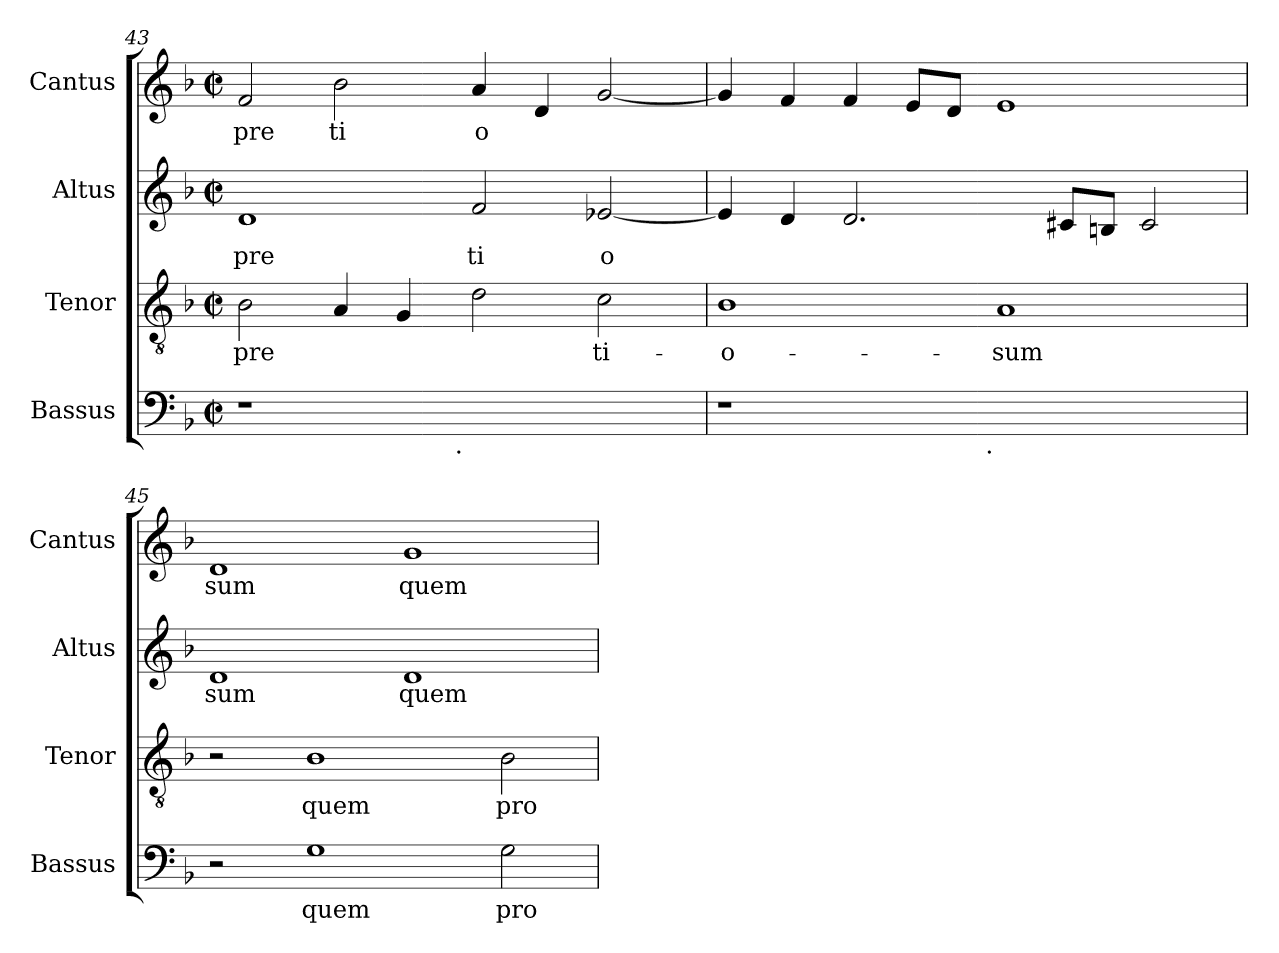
**kern	**text	**kern	**text	**kern	**text	**kern	**text
*part4	*part4	*part3	*part3	*part2	*part2	*part1	*part1
*staff4	*staff4	*staff3	*staff3	*staff2	*staff2	*staff1	*staff1
*I"Bassus	*	*I"Tenor	*	*I"Altus	*	*I"Cantus	*
*I'Bassus	*	*I'Tenor	*	*I'Altus	*	*I'Cantus	*
*clefF4	*	*clefGv2	*	*clefG2	*	*clefG2	*
*k[b-]	*	*k[b-]	*	*k[b-]	*	*k[b-]	*
*F:	*	*F:	*	*F:	*	*F:	*
*M2/2	*	*M2/2	*	*M2/2	*	*M2/2	*
*met(c|)	*	*met(c|)	*	*met(c|)	*	*met(c|)	*
=43	=43	=43	=43	=43	=43	=43	=43
!	!	!	!LO:LY:b:cj	!	!LO:LY:b:cj	!	!LO:LY:b:cj
*^	*	*	*	*	*	*	*
1r	2ryy	.	2B-\	pre-	1d	pre	2f/	pre
!	!	!	!	!LO:LY:b:cj	!	!	!	!LO:LY:b:cj
.	4...ryy	.	4A/	--	.	.	2b-\	ti
!	!	!	!	!LO:LY:b:cj	!	!	!	!
.	.	.	4G/	--	.	.	.	.
!	!LO:TX:b:t=.	!	!	!	!	!	!	!
.	1ryy	.	.	.	.	.	.	.
!	!	!	!	!LO:LY:b:cj	!	!LO:LY:b:cj	!	!LO:LY:b:cj
1ryy	.	.	2d\	--	2f/	ti	4a/	o
!	!	!	!	!	!	!	!	!LO:LY:b:cj
.	.	.	.	.	.	.	4d/	.
!	!	!	!	!LO:LY:b:cj	!	!LO:LY:b:cj	!	!LO:LY:b:cj
.	.	.	2c\	-ti-	[<2e-X/	o	[<2g/	.
.	32ryy	.	.	.	.	.	.	.
=44	=44	=44	=44	=44	=44	=44	=44	=44
!	!	!	!	!LO:LY:b:cj	!	!LO:LY:b:cj	!	!LO:LY:b:cj
1r	2ryy	.	1B-	-o-	4e-/]	.	4g/]	.
!	!	!	!	!	!	!LO:LY:b:cj	!	!LO:LY:b:cj
.	.	.	.	.	4d/	.	4f/	.
!	!	!	!	!	!	!LO:LY:b:cj	!	!LO:LY:b:cj
.	4ryy	.	.	.	2.d/	.	4f/	.
!	!	!	!	!	!	!	!	!LO:LY:b:cj
.	8...ryy	.	.	.	.	.	8e/L	.
!	!	!	!	!	!	!	!	!LO:LY:b:cj
.	.	.	.	.	.	.	8d/J	.
!	!LO:TX:b:t=.	!	!	!	!	!	!	!
.	1ryy	.	.	.	.	.	.	.
!	!	!	!	!LO:LY:b:cj	!	!	!	!LO:LY:b:cj
1ryy	.	.	1A	-sum	.	.	1e	.
!	!	!	!	!	!	!LO:LY:b:cj	!	!
.	.	.	.	.	8c#/L	.	.	.
!	!	!	!	!	!	!LO:LY:b:cj	!	!
.	.	.	.	.	8B/J	.	.	.
!	!	!	!	!	!	!LO:LY:b:cj	!	!
.	.	.	.	.	2c#/	.	.	.
.	64ryy	.	.	.	.	.	.	.
=45	=45	=45	=45	=45	=45	=45	=45	=45
!	!	!	!	!	!	!LO:LY:b:cj	!	!LO:LY:b:cj
*v	*v	*	*	*	*	*	*	*
2r	.	2r	.	1d	sum	1d	sum
!	!LO:LY:b:cj	!	!LO:LY:b:cj	!	!	!	!
1G	quem	1B-	quem	.	.	.	.
!	!	!	!	!	!LO:LY:b:cj	!	!LO:LY:b:cj
.	.	.	.	1d	quem	1g	quem
!	!LO:LY:b:cj	!	!LO:LY:b:cj	!	!	!	!
2G\	pro	2B-\	pro	.	.	.	.
=	=	=	=	=	=	=	=
*-	*-	*-	*-	*-	*-	*-	*-
